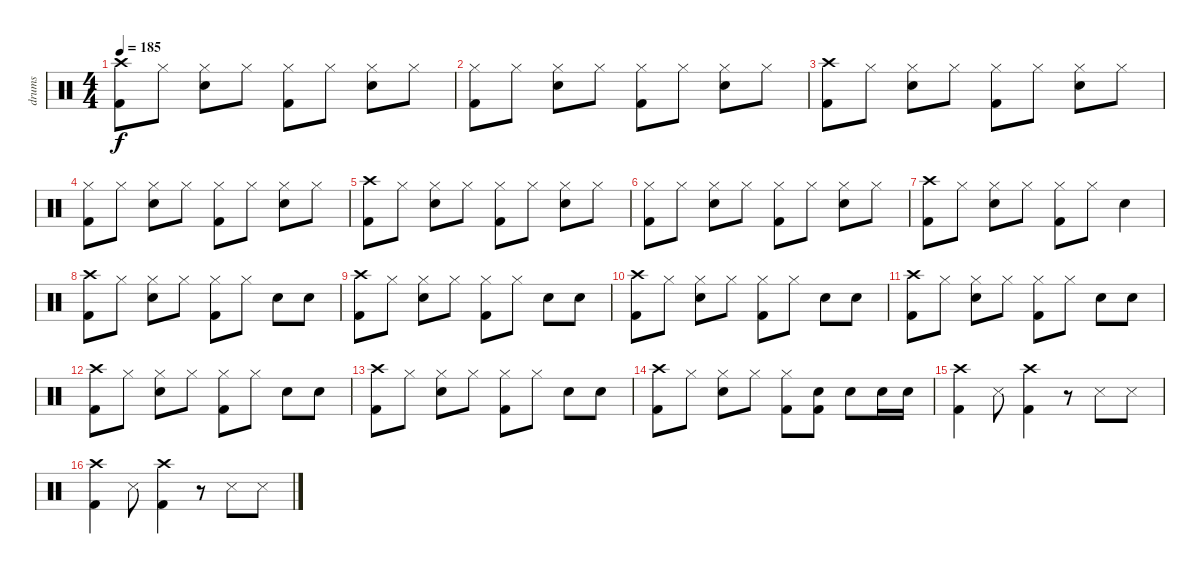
\track ("drums" "drums") {instrument percussion}
\staff {score}
\articulation defaults
\ts (4 4)
\tempo 185
\clef neutral
\ks c
("Crash high (hit)" "Kick (hit) 2").8{dy f} "Hi-Hat (closed)".8 ("Hi-Hat (closed)" "Snare (hit) 2").8 "Hi-Hat (closed)".8 ("Hi-Hat (closed)" "Kick (hit) 2").8 "Hi-Hat (closed)".8 ("Hi-Hat (closed)" "Snare (hit) 2").8 "Hi-Hat (closed)".8 |
("Hi-Hat (closed)" "Kick (hit) 2").8 "Hi-Hat (closed)".8 ("Hi-Hat (closed)" "Snare (hit) 2").8 "Hi-Hat (closed)".8 ("Hi-Hat (closed)" "Kick (hit) 2").8 "Hi-Hat (closed)".8 ("Hi-Hat (closed)" "Snare (hit) 2").8 "Hi-Hat (closed)".8 |
("Crash high (hit)" "Kick (hit) 2").8 "Hi-Hat (closed)".8 ("Hi-Hat (closed)" "Snare (hit) 2").8 "Hi-Hat (closed)".8 ("Hi-Hat (closed)" "Kick (hit) 2").8 "Hi-Hat (closed)".8 ("Hi-Hat (closed)" "Snare (hit) 2").8 "Hi-Hat (closed)".8 |
("Hi-Hat (closed)" "Kick (hit) 2").8 "Hi-Hat (closed)".8 ("Hi-Hat (closed)" "Snare (hit) 2").8 "Hi-Hat (closed)".8 ("Hi-Hat (closed)" "Kick (hit) 2").8 "Hi-Hat (closed)".8 ("Hi-Hat (closed)" "Snare (hit) 2").8 "Hi-Hat (closed)".8 |
("Crash high (hit)" "Kick (hit) 2").8 "Hi-Hat (closed)".8 ("Hi-Hat (closed)" "Snare (hit) 2").8 "Hi-Hat (closed)".8 ("Hi-Hat (closed)" "Kick (hit) 2").8 "Hi-Hat (closed)".8 ("Hi-Hat (closed)" "Snare (hit) 2").8 "Hi-Hat (closed)".8 |
("Hi-Hat (closed)" "Kick (hit) 2").8 "Hi-Hat (closed)".8 ("Hi-Hat (closed)" "Snare (hit) 2").8 "Hi-Hat (closed)".8 ("Hi-Hat (closed)" "Kick (hit) 2").8 "Hi-Hat (closed)".8 ("Hi-Hat (closed)" "Snare (hit) 2").8 "Hi-Hat (closed)".8 |
("Crash high (hit)" "Kick (hit) 2").8 "Hi-Hat (closed)".8 ("Hi-Hat (closed)" "Snare (hit) 2").8 "Hi-Hat (closed)".8 ("Hi-Hat (closed)" "Kick (hit) 2").8 "Hi-Hat (closed)".8 "Snare (hit) 2".4 |
("Crash high (hit)" "Kick (hit) 2").8 "Hi-Hat (closed)".8 ("Hi-Hat (closed)" "Snare (hit) 2").8 "Hi-Hat (closed)".8 ("Hi-Hat (closed)" "Kick (hit) 2").8 "Hi-Hat (closed)".8 "Snare (hit) 2".8 "Snare (hit) 2".8 |
("Crash high (hit)" "Kick (hit) 2").8 "Hi-Hat (closed)".8 ("Hi-Hat (closed)" "Snare (hit) 2").8 "Hi-Hat (closed)".8 ("Hi-Hat (closed)" "Kick (hit) 2").8 "Hi-Hat (closed)".8 "Snare (hit) 2".8 "Snare (hit) 2".8 |
("Crash high (hit)" "Kick (hit) 2").8 "Hi-Hat (closed)".8 ("Hi-Hat (closed)" "Snare (hit) 2").8 "Hi-Hat (closed)".8 ("Hi-Hat (closed)" "Kick (hit) 2").8 "Hi-Hat (closed)".8 "Snare (hit) 2".8 "Snare (hit) 2".8 |
("Crash high (hit)" "Kick (hit) 2").8 "Hi-Hat (closed)".8 ("Hi-Hat (closed)" "Snare (hit) 2").8 "Hi-Hat (closed)".8 ("Hi-Hat (closed)" "Kick (hit) 2").8 "Hi-Hat (closed)".8 "Snare (hit) 2".8 "Snare (hit) 2".8 |
("Crash high (hit)" "Kick (hit) 2").8 "Hi-Hat (closed)".8 ("Hi-Hat (closed)" "Snare (hit) 2").8 "Hi-Hat (closed)".8 ("Hi-Hat (closed)" "Kick (hit) 2").8 "Hi-Hat (closed)".8 "Snare (hit) 2".8 "Snare (hit) 2".8 |
("Crash high (hit)" "Kick (hit) 2").8 "Hi-Hat (closed)".8 ("Hi-Hat (closed)" "Snare (hit) 2").8 "Hi-Hat (closed)".8 ("Hi-Hat (closed)" "Kick (hit) 2").8 "Hi-Hat (closed)".8 "Snare (hit) 2".8 "Snare (hit) 2".8 |
("Crash high (hit)" "Kick (hit) 2").8 "Hi-Hat (closed)".8 ("Hi-Hat (closed)" "Snare (hit) 2").8 "Hi-Hat (closed)".8 ("Hi-Hat (closed)" "Kick (hit) 2").8 ("Snare (hit) 2" "Kick (hit) 2").8 "Snare (hit) 2".8 "Snare (hit) 2".16 "Snare (hit) 2".16 |
("Crash high (hit)" "Kick (hit) 2").4 "Snare (side stick) 3".8 ("Crash high (hit)" "Kick (hit) 2").4 r.8 "Snare (side stick) 3".8 "Snare (side stick) 3".8 |
("Crash high (hit)" "Kick (hit) 2").4 "Snare (side stick) 3".8 ("Crash high (hit)" "Kick (hit) 2").4 r.8 "Snare (side stick) 3".8 "Snare (side stick) 3".8
